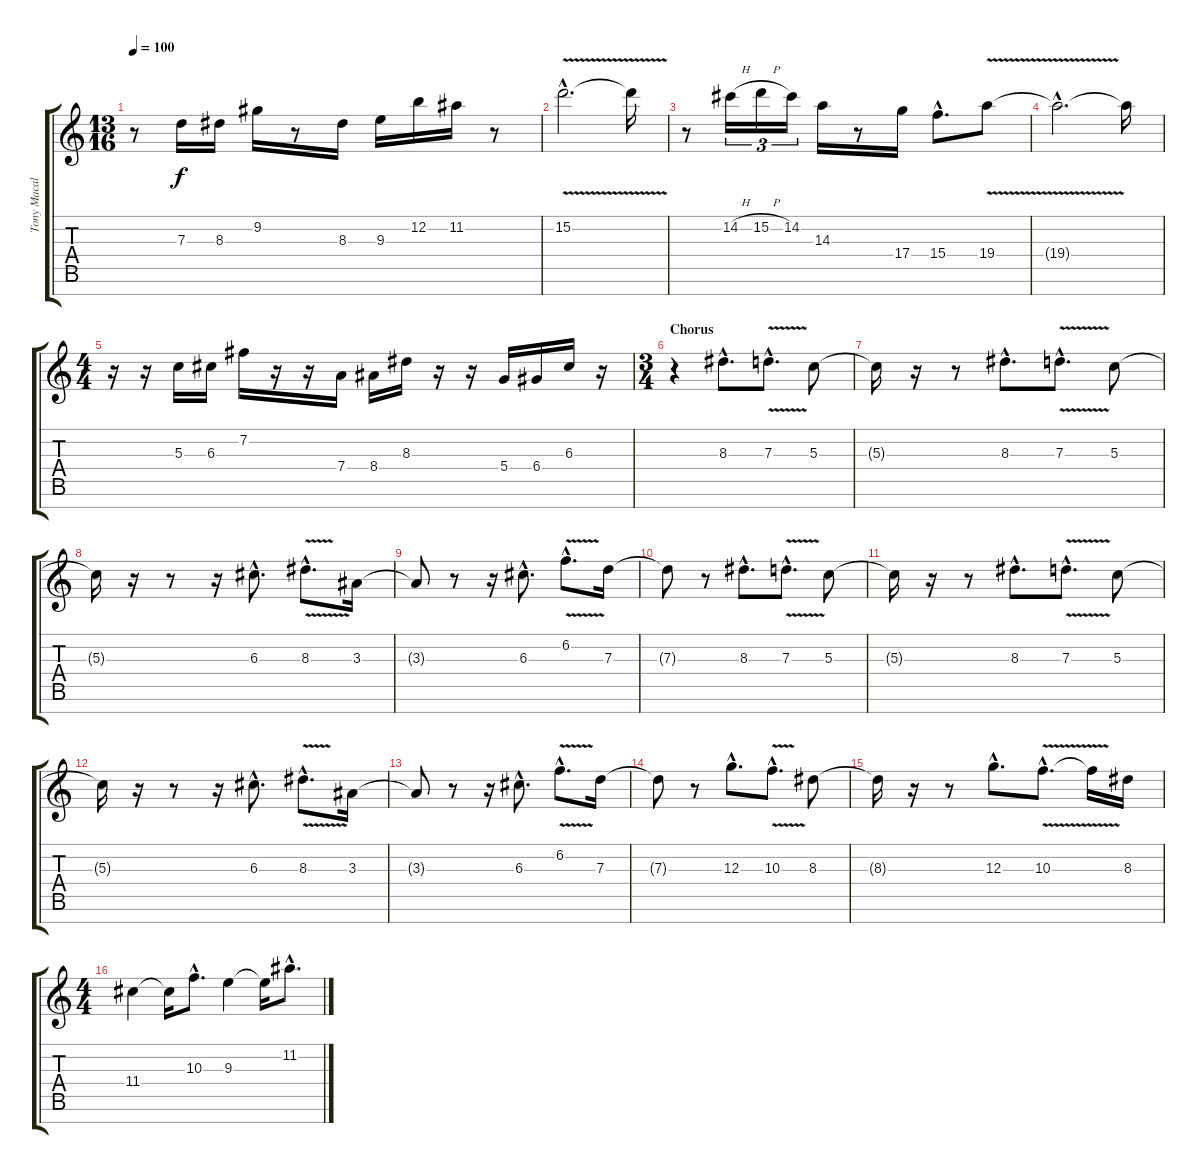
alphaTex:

\track ("Tony Macalpine" "Tony Macal") {instrument overdrivenguitar}
\staff {score tabs}
\tuning (E4 B3 G3 D3 A2 E2 B1) {hide}
\ts (13 16)
\tempo 100
\clef g2
\ks c
r.8{dy f} 7.3.16 8.3.16 9.2.16 r.8 8.3.16 9.3.16 12.2.16 11.2.16 r.8 |
15.2{v hac}.2{d} 15.2{t}.16 |
r.8 14.2{h}.16{tu (3 2)} 15.2{h}.16{tu (3 2)} 14.2.16{tu (3 2)} 14.3.16 r.8 17.4.16 15.4{hac}.8{d} 19.4{v}.8 |
19.4{hac t}.2{d} 19.4{t}.16 |
\ts (4 4)
r.16 r.16 5.3.16 6.3.16 7.2.16 r.16 r.16 7.4.16 8.4.16 8.3.16 r.16 r.16 5.4.16 6.4.16 6.3.16 r.16 |
\ts (3 4)
\section ("" "Chorus")
r.4 8.3{hac}.8{d} 7.3{v hac}.8{d} 5.3.8 |
5.3{t}.16 r.16 r.8 8.3{hac}.8{d} 7.3{v hac}.8{d} 5.3.8 |
5.3{t}.16 r.16 r.8 r.16 6.3{hac}.8{d} 8.3{v hac}.8{d} 3.3.16 |
3.3{t}.8 r.8 r.16 6.3{hac}.8{d} 6.2{v hac}.8{d} 7.3.16 |
7.3{t}.8 r.8 8.3{hac}.8{d} 7.3{v hac}.8{d} 5.3.8 |
5.3{t}.16 r.16 r.8 8.3{hac}.8{d} 7.3{v hac}.8{d} 5.3.8 |
5.3{t}.16 r.16 r.8 r.16 6.3{hac}.8{d} 8.3{v hac}.8{d} 3.3.16 |
3.3{t}.8 r.8 r.16 6.3{hac}.8{d} 6.2{v hac}.8{d} 7.3.16 |
7.3{t}.8 r.8 12.3{hac}.8{d} 10.3{v hac}.8{d} 8.3.8 |
8.3{t}.16 r.16 r.8 12.3{hac}.8{d} 10.3{v hac}.8{d} 10.3{t}.16 8.3.16 |
\ts (4 4)
11.4.4 11.4{t}.16 10.3{hac}.8{d} 9.3.4 9.3{t}.16 11.2{hac}.8{d}
